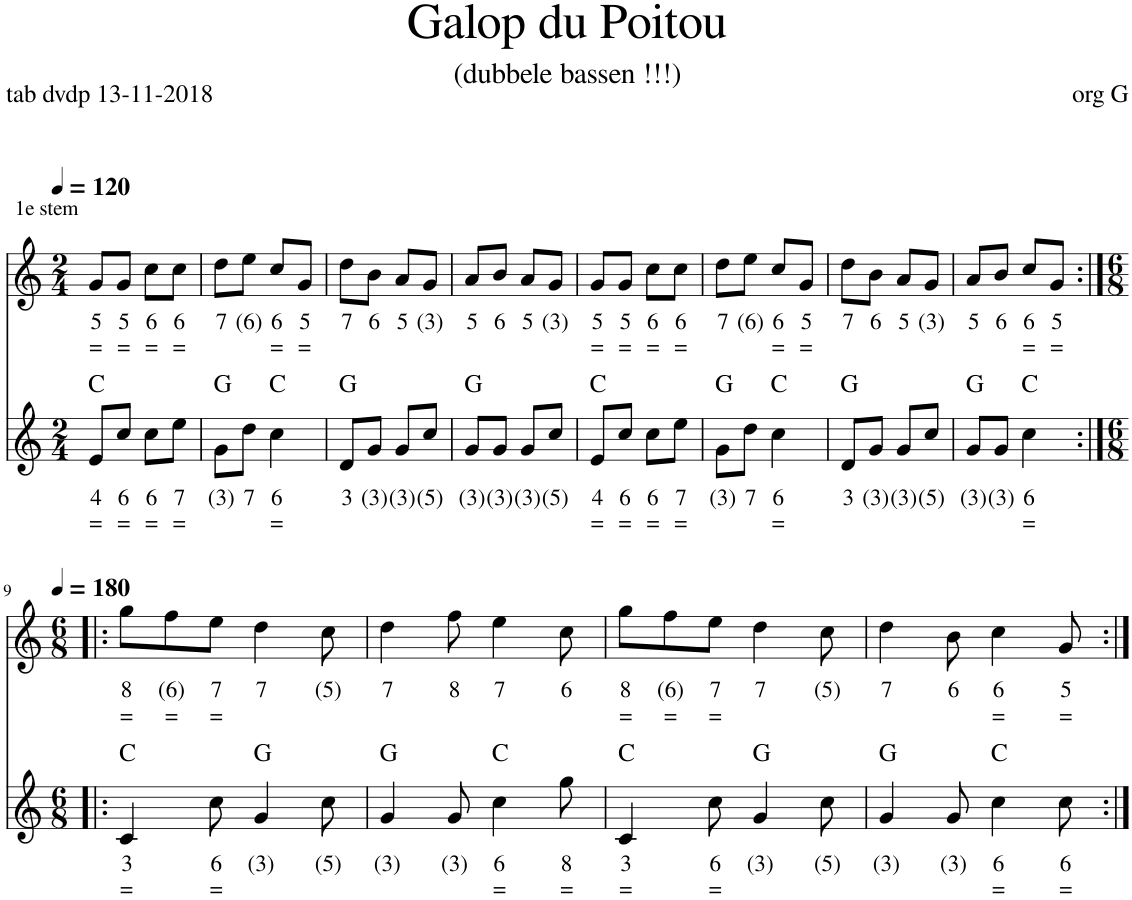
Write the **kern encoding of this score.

**kern	**text	**text	**harte	**kern	**text	**text
*part2	*part2	*part2	*part2	*part1	*part1	*part1
*staff2	*staff2	*staff2	*	*staff1	*staff1	*staff1
*I"Stem	*	*	*	*I"Stem	*	*
*clefG2	*	*	*	*clefG2	*	*
*k[]	*	*	*	*k[]	*	*
*M2/4	*	*	*	*M2/4	*	*
*MM120	*	*	*	*MM120	*	*
=1	=1	=1	=1	=1	=1	=1
!	!	!	!	!LO:TX:a:t=1e stem	!	!
!	!LO:LY:b	!LO:LY:b	!	!	!LO:LY:b	!LO:LY:b
8e/L	4	=	C:maj	8g/L	5	=
!	!LO:LY:b	!LO:LY:b	!	!	!LO:LY:b	!LO:LY:b
8cc/J	6	=	.	8g/J	5	=
!	!LO:LY:b	!LO:LY:b	!	!	!LO:LY:b	!LO:LY:b
8cc\L	6	=	.	8cc\L	6	=
!	!LO:LY:b	!LO:LY:b	!	!	!LO:LY:b	!LO:LY:b
8ee\J	7	=	.	8cc\J	6	=
=2	=2	=2	=2	=2	=2	=2
!	!LO:LY:b	!	!	!	!LO:LY:b	!
8g\L	(3)	.	G:maj	8dd\L	7	.
!	!LO:LY:b	!	!	!	!LO:LY:b	!
8dd\J	7	.	.	8ee\J	(6)	.
!	!LO:LY:b	!LO:LY:b	!	!	!LO:LY:b	!LO:LY:b
4cc\	6	=	C:maj	8cc/L	6	=
!	!	!	!	!	!LO:LY:b	!LO:LY:b
.	.	.	.	8g/J	5	=
=3	=3	=3	=3	=3	=3	=3
!	!LO:LY:b	!	!	!	!LO:LY:b	!
8d/L	3	.	G:maj	8dd\L	7	.
!	!LO:LY:b	!	!	!	!LO:LY:b	!
8g/J	(3)	.	.	8b\J	6	.
!	!LO:LY:b	!	!	!	!LO:LY:b	!
8g/L	(3)	.	.	8a/L	5	.
!	!LO:LY:b	!	!	!	!LO:LY:b	!
8cc/J	(5)	.	.	8g/J	(3)	.
=4	=4	=4	=4	=4	=4	=4
!	!LO:LY:b	!	!	!	!LO:LY:b	!
8g/L	(3)	.	G:maj	8a/L	5	.
!	!LO:LY:b	!	!	!	!LO:LY:b	!
8g/J	(3)	.	.	8b/J	6	.
!	!LO:LY:b	!	!	!	!LO:LY:b	!
8g/L	(3)	.	.	8a/L	5	.
!	!LO:LY:b	!	!	!	!LO:LY:b	!
8cc/J	(5)	.	.	8g/J	(3)	.
=5	=5	=5	=5	=5	=5	=5
!	!LO:LY:b	!LO:LY:b	!	!	!LO:LY:b	!LO:LY:b
8e/L	4	=	C:maj	8g/L	5	=
!	!LO:LY:b	!LO:LY:b	!	!	!LO:LY:b	!LO:LY:b
8cc/J	6	=	.	8g/J	5	=
!	!LO:LY:b	!LO:LY:b	!	!	!LO:LY:b	!LO:LY:b
8cc\L	6	=	.	8cc\L	6	=
!	!LO:LY:b	!LO:LY:b	!	!	!LO:LY:b	!LO:LY:b
8ee\J	7	=	.	8cc\J	6	=
=6	=6	=6	=6	=6	=6	=6
!	!LO:LY:b	!	!	!	!LO:LY:b	!
8g\L	(3)	.	G:maj	8dd\L	7	.
!	!LO:LY:b	!	!	!	!LO:LY:b	!
8dd\J	7	.	.	8ee\J	(6)	.
!	!LO:LY:b	!LO:LY:b	!	!	!LO:LY:b	!LO:LY:b
4cc\	6	=	C:maj	8cc/L	6	=
!	!	!	!	!	!LO:LY:b	!LO:LY:b
.	.	.	.	8g/J	5	=
=7	=7	=7	=7	=7	=7	=7
!	!LO:LY:b	!	!	!	!LO:LY:b	!
8d/L	3	.	G:maj	8dd\L	7	.
!	!LO:LY:b	!	!	!	!LO:LY:b	!
8g/J	(3)	.	.	8b\J	6	.
!	!LO:LY:b	!	!	!	!LO:LY:b	!
8g/L	(3)	.	.	8a/L	5	.
!	!LO:LY:b	!	!	!	!LO:LY:b	!
8cc/J	(5)	.	.	8g/J	(3)	.
=8	=8	=8	=8	=8	=8	=8
!	!LO:LY:b	!	!	!	!LO:LY:b	!
8g/L	(3)	.	G:maj	8a/L	5	.
!	!LO:LY:b	!	!	!	!LO:LY:b	!
8g/J	(3)	.	.	8b/J	6	.
!	!LO:LY:b	!LO:LY:b	!	!	!LO:LY:b	!LO:LY:b
4cc\	6	=	C:maj	8cc/L	6	=
!	!	!	!	!	!LO:LY:b	!LO:LY:b
.	.	.	.	8g/J	5	=
!!LO:LB:g=z
=9:|!|:	=9:|!|:	=9:|!|:	=9:|!|:	=9:|!|:	=9:|!|:	=9:|!|:
*M6/8	*	*	*	*M6/8	*	*
*	*	*	*	*MM180	*	*
!	!LO:LY:b	!LO:LY:b	!	!	!LO:LY:b	!LO:LY:b
4c/	3	=	C:maj	8gg\L	8	=
!	!	!	!	!	!LO:LY:b	!LO:LY:b
.	.	.	.	8ff\	(6)	=
!	!LO:LY:b	!LO:LY:b	!	!	!LO:LY:b	!LO:LY:b
8cc\	6	=	.	8ee\J	7	=
!	!LO:LY:b	!	!	!	!LO:LY:b	!
4g/	(3)	.	G:maj	4dd\	7	.
!	!LO:LY:b	!	!	!	!LO:LY:b	!
8cc\	(5)	.	.	8cc\	(5)	.
=10	=10	=10	=10	=10	=10	=10
!	!LO:LY:b	!	!	!	!LO:LY:b	!
4g/	(3)	.	G:maj	4dd\	7	.
!	!LO:LY:b	!	!	!	!LO:LY:b	!
8g/	(3)	.	.	8ff\	8	.
!	!LO:LY:b	!LO:LY:b	!	!	!LO:LY:b	!
4cc\	6	=	C:maj	4ee\	7	.
!	!LO:LY:b	!LO:LY:b	!	!	!LO:LY:b	!
8gg\	8	=	.	8cc\	6	.
=11	=11	=11	=11	=11	=11	=11
!	!LO:LY:b	!LO:LY:b	!	!	!LO:LY:b	!LO:LY:b
4c/	3	=	C:maj	8gg\L	8	=
!	!	!	!	!	!LO:LY:b	!LO:LY:b
.	.	.	.	8ff\	(6)	=
!	!LO:LY:b	!LO:LY:b	!	!	!LO:LY:b	!LO:LY:b
8cc\	6	=	.	8ee\J	7	=
!	!LO:LY:b	!	!	!	!LO:LY:b	!
4g/	(3)	.	G:maj	4dd\	7	.
!	!LO:LY:b	!	!	!	!LO:LY:b	!
8cc\	(5)	.	.	8cc\	(5)	.
=12	=12	=12	=12	=12	=12	=12
!	!LO:LY:b	!	!	!	!LO:LY:b	!
4g/	(3)	.	G:maj	4dd\	7	.
!	!LO:LY:b	!	!	!	!LO:LY:b	!
8g/	(3)	.	.	8b\	6	.
!	!LO:LY:b	!LO:LY:b	!	!	!LO:LY:b	!LO:LY:b
4cc\	6	=	C:maj	4cc\	6	=
!	!LO:LY:b	!LO:LY:b	!	!	!LO:LY:b	!LO:LY:b
8cc\	6	=	.	8g/	5	=
=:|!	=:|!	=:|!	=:|!	=:|!	=:|!	=:|!
*-	*-	*-	*-	*-	*-	*-
